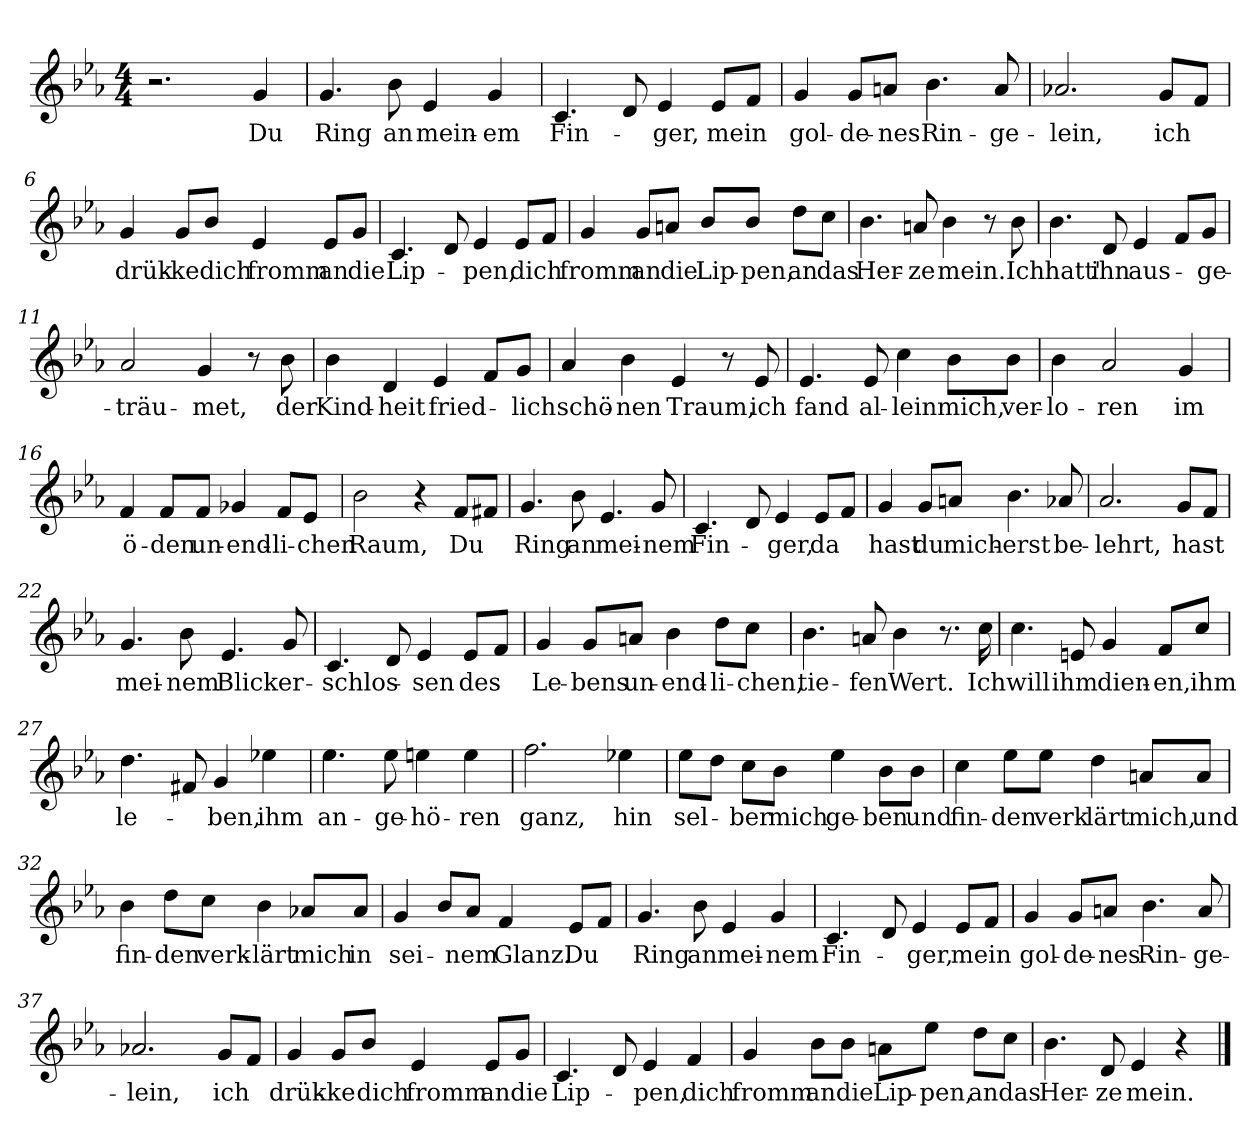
**kern	**text
*part1	*part1
*staff1	*staff1
*clefG2	*
*k[b-e-a-]	*
*M4/4	*
=1	=1
2.r	.
!	!LO:LY:b
4g/	Du
=2	=2
!	!LO:LY:b
4.g/	Ring
!	!LO:LY:b
8b-\	an
!	!LO:LY:b
4e-/	mein-
!	!LO:LY:b
4g/	-em
=3	=3
!	!LO:LY:b
4.c/	Fin-
8d/	.
!	!LO:LY:b
4e-/	-ger,
!	!LO:LY:b
8e-/L	mein
8f/J	.
=4	=4
!	!LO:LY:b
4g/	gol-
!	!LO:LY:b
8g/L	-de-
!	!LO:LY:b
8an/J	-nes
!	!LO:LY:b
4.b-\	Rin-
!	!LO:LY:b
8a/	-ge-
=5	=5
!	!LO:LY:b
2.a-X/	-lein,
!	!LO:LY:b
8g/L	ich
8f/J	.
=6	=6
!	!LO:LY:b
4g/	drük-
!	!LO:LY:b
8g/L	-ke
!	!LO:LY:b
8b-/J	dich
!	!LO:LY:b
4e-/	fromm
!	!LO:LY:b
8e-/L	an
!	!LO:LY:b
8g/J	die
!!LO:LB:g=z
=7	=7
!	!LO:LY:b
4.c/	Lip-
8d/	.
!	!LO:LY:b
4e-/	-pen,
!	!LO:LY:b
8e-/L	dich
8f/J	.
=8	=8
!	!LO:LY:b
4g/	fromm
!	!LO:LY:b
8g/L	an
!	!LO:LY:b
8an/J	die
!	!LO:LY:b
8b-/L	Lip-
!	!LO:LY:b
8b-/J	-pen,
!	!LO:LY:b
8dd\L	an
!	!LO:LY:b
8cc\J	das
=9	=9
!	!LO:LY:b
4.b-\	Her-
!	!LO:LY:b
8an/	-ze
!	!LO:LY:b
4b-\	mein.
8r	.
!	!LO:LY:b
8b-\	Ich
=10	=10
!	!LO:LY:b
4.b-\	hatt'
!	!LO:LY:b
8d/	ihn
!	!LO:LY:b
4e-/	aus-
8f/L	.
!	!LO:LY:b
8g/J	-ge-
=11	=11
!	!LO:LY:b
2a-/	-träu-
!	!LO:LY:b
4g/	-met,
8r	.
!	!LO:LY:b
8b-\	der
!!LO:LB:g=z
=12	=12
!	!LO:LY:b
4b-\	Kind-
!	!LO:LY:b
4d/	-heit
!	!LO:LY:b
4e-/	fried-
8f/L	.
!	!LO:LY:b
8g/J	-lich
=13	=13
!	!LO:LY:b
4a-/	schö-
!	!LO:LY:b
4b-\	-nen
!	!LO:LY:b
4e-/	Traum,
8r	.
!	!LO:LY:b
8e-/	ich
=14	=14
!	!LO:LY:b
4.e-/	fand
!	!LO:LY:b
8e-/	al-
!	!LO:LY:b
4cc\	-lein
!	!LO:LY:b
8b-\L	mich,
!	!LO:LY:b
8b-\J	ver-
=15	=15
!	!LO:LY:b
4b-\	-lo-
!	!LO:LY:b
2a-/	-ren
!	!LO:LY:b
4g/	im
=16	=16
!	!LO:LY:b
4f/	ö-
!	!LO:LY:b
8f/L	-den
!	!LO:LY:b
8f/J	un-
!	!LO:LY:b
4g-X/	-end-
!	!LO:LY:b
8f/L	-li-
!	!LO:LY:b
8e-/J	-chen
=17	=17
!	!LO:LY:b
2b-\	Raum,
4r	.
!	!LO:LY:b
8f/L	Du
8f#X/J	.
!!LO:LB:g=z
=18	=18
!	!LO:LY:b
4.g/	Ring
!	!LO:LY:b
8b-\	an
!	!LO:LY:b
4.e-/	mei-
!	!LO:LY:b
8g/	-nem
=19	=19
!	!LO:LY:b
4.c/	Fin-
8d/	.
!	!LO:LY:b
4e-/	-ger,
!	!LO:LY:b
8e-/L	da
8f/J	.
=20	=20
!	!LO:LY:b
4g/	hast
!	!LO:LY:b
8g/L	du
!	!LO:LY:b
8an/J	mich-
!	!LO:LY:b
4.b-\	-erst
!	!LO:LY:b
8a-X/	be-
=21	=21
!	!LO:LY:b
2.a-/	-lehrt,
!	!LO:LY:b
8g/L	hast
8f/J	.
=22	=22
!	!LO:LY:b
4.g/	mei-
!	!LO:LY:b
8b-\	-nem
!	!LO:LY:b
4.e-/	Blick
!	!LO:LY:b
8g/	er-
=23	=23
!	!LO:LY:b
4.c/	-schlos-
8d/	.
!	!LO:LY:b
4e-/	-sen
!	!LO:LY:b
8e-/L	des
8f/J	.
!!LO:LB:g=z
=24	=24
!	!LO:LY:b
4g/	Le-
!	!LO:LY:b
8g/L	-bens
!	!LO:LY:b
8an/J	un-
!	!LO:LY:b
4b-\	-end-
!	!LO:LY:b
8dd\L	-li-
!	!LO:LY:b
8cc\J	-chen,
=25	=25
!	!LO:LY:b
4.b-\	tie-
!	!LO:LY:b
8an/	-fen
!	!LO:LY:b
4b-\	Wert.
8.r	.
!	!LO:LY:b
16cc\	Ich
=26	=26
!	!LO:LY:b
4.cc\	will
!	!LO:LY:b
8en/	ihm
!	!LO:LY:b
4g/	dien-
!	!LO:LY:b
8f/L	-en,
!	!LO:LY:b
8cc/J	ihm
=27	=27
!	!LO:LY:b
4.dd\	le-
8f#X/	.
!	!LO:LY:b
4g/	-ben,
!	!LO:LY:b
4ee-X\	ihm
=28	=28
!	!LO:LY:b
4.ee-\	an-
!	!LO:LY:b
8ee-\	-ge-
!	!LO:LY:b
4een\	-hö-
!	!LO:LY:b
4ee\	-ren
=29	=29
!	!LO:LY:b
2.ff\	ganz,
!	!LO:LY:b
4ee-X\	hin
!!LO:LB:g=z
=30	=30
!	!LO:LY:b
8ee-\L	sel-
8dd\J	.
!	!LO:LY:b
8cc\L	-ber
!	!LO:LY:b
8b-\J	mich
!	!LO:LY:b
4ee-\	ge-
!	!LO:LY:b
8b-\L	-ben
!	!LO:LY:b
8b-\J	und
=31	=31
!	!LO:LY:b
4cc\	fin-
!	!LO:LY:b
8ee-\L	-den
!	!LO:LY:b
8ee-\J	verk
!	!LO:LY:b
4dd\	lärt
!	!LO:LY:b
8an/L	mich,
!	!LO:LY:b
8a/J	und
=32	=32
!	!LO:LY:b
4b-\	fin-
!	!LO:LY:b
8dd\L	-den
!	!LO:LY:b
8cc\J	verk-
!	!LO:LY:b
4b-\	-lärt
!	!LO:LY:b
8a-X/L	mich
!	!LO:LY:b
8a-/J	in
=33	=33
!	!LO:LY:b
4g/	sei-
8b-/L	.
!	!LO:LY:b
8a-/J	-nem
!	!LO:LY:b
4f/	Glanz.
!	!LO:LY:b
8e-/L	Du
8f/J	.
!!LO:LB:g=z
=34	=34
!	!LO:LY:b
4.g/	Ring
!	!LO:LY:b
8b-\	an
!	!LO:LY:b
4e-/	mei-
!	!LO:LY:b
4g/	-nem
=35	=35
!	!LO:LY:b
4.c/	Fin-
8d/	.
!	!LO:LY:b
4e-/	-ger,
!	!LO:LY:b
8e-/L	mein
8f/J	.
=36	=36
!	!LO:LY:b
4g/	gol-
!	!LO:LY:b
8g/L	-de-
!	!LO:LY:b
8an/J	-nes
!	!LO:LY:b
4.b-\	Rin-
!	!LO:LY:b
8a/	-ge-
=37	=37
!	!LO:LY:b
2.a-X/	-lein,
!	!LO:LY:b
8g/L	ich
8f/J	.
=38	=38
!	!LO:LY:b
4g/	drük-
!	!LO:LY:b
8g/L	-ke
!	!LO:LY:b
8b-/J	dich
!	!LO:LY:b
4e-/	fromm
!	!LO:LY:b
8e-/L	an
!	!LO:LY:b
8g/J	die
=39	=39
!	!LO:LY:b
4.c/	Lip-
8d/	.
!	!LO:LY:b
4e-/	-pen,
!	!LO:LY:b
4f/	dich
!!LO:LB:g=z
=40	=40
!	!LO:LY:b
4g/	fromm
!	!LO:LY:b
8b-\L	an
!	!LO:LY:b
8b-\J	die
!	!LO:LY:b
8an\L	Lip-
!	!LO:LY:b
8ee-\J	-pen,
!	!LO:LY:b
8dd\L	an
!	!LO:LY:b
8cc\J	das
=41	=41
!	!LO:LY:b
4.b-\	Her-
!	!LO:LY:b
8d/	-ze
!	!LO:LY:b
4e-/	mein.
4r	.
==	==
*-	*-
